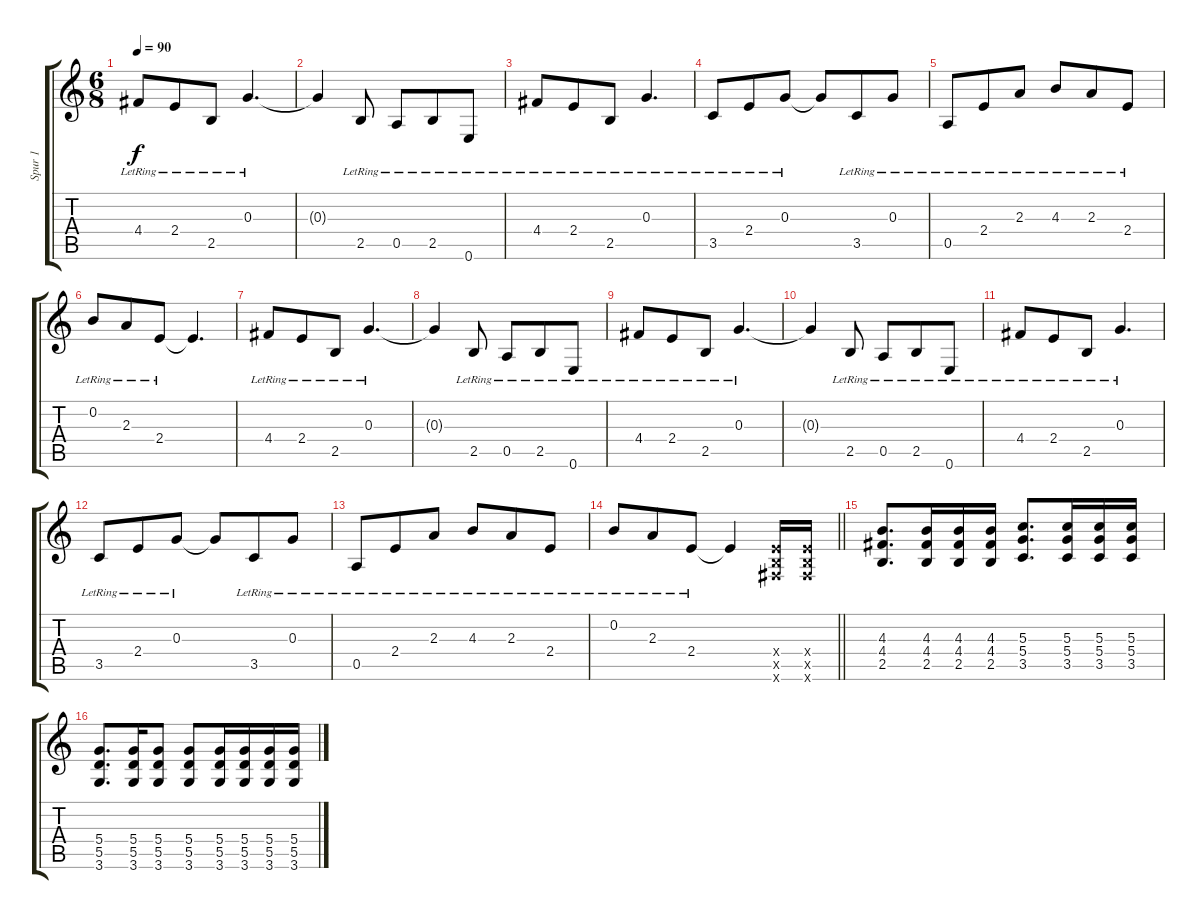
\track ("Spur 1" "Spur 1") {instrument electricguitarclean}
\staff {score tabs}
\tuning (E4 B3 G3 D3 A2 E2) {hide}
\ts (6 8)
\tempo 90
\clef g2
\ks c
4.4{lr}.8{dy f} 2.4{lr}.8 2.5{lr}.8 0.3{lr}.4{d} |
0.3{t}.4 2.5{lr}.8 0.5{lr}.8 2.5{lr}.8 0.6{lr}.8 |
4.4{lr}.8 2.4{lr}.8 2.5{lr}.8 0.3{lr}.4{d} |
3.5{lr}.8 2.4{lr}.8 0.3{lr}.8 0.3{t}.8 3.5{lr}.8 0.3{lr}.8 |
0.5{lr}.8 2.4{lr}.8 2.3{lr}.8 4.3{lr}.8 2.3{lr}.8 2.4{lr}.8 |
0.2{lr}.8 2.3{lr}.8 2.4{lr}.8 2.4{t}.4{d} |
4.4{lr}.8 2.4{lr}.8 2.5{lr}.8 0.3{lr}.4{d} |
0.3{t}.4 2.5{lr}.8 0.5{lr}.8 2.5{lr}.8 0.6{lr}.8 |
4.4{lr}.8 2.4{lr}.8 2.5{lr}.8 0.3{lr}.4{d} |
0.3{t}.4 2.5{lr}.8 0.5{lr}.8 2.5{lr}.8 0.6{lr}.8 |
4.4{lr}.8 2.4{lr}.8 2.5{lr}.8 0.3{lr}.4{d} |
3.5{lr}.8 2.4{lr}.8 0.3{lr}.8 0.3{t}.8 3.5{lr}.8 0.3{lr}.8 |
0.5{lr}.8 2.4{lr}.8 2.3{lr}.8 4.3{lr}.8 2.3{lr}.8 2.4{lr}.8 |
\barLineRight lightlight
0.2{lr}.8 2.3{lr}.8 2.4{lr}.8 2.4{t}.4 (2.4{x} 2.5{x} 2.6{x}).16{instrument distortionguitar} (2.4{x} 2.5{x} 2.6{x}).16 |
(4.3 4.4 2.5).8{d} (4.3 4.4 2.5).16 (4.3 4.4 2.5).16 (4.3 4.4 2.5).16 (5.3 5.4 3.5).8{d} (5.3 5.4 3.5).16 (5.3 5.4 3.5).16 (5.3 5.4 3.5).16 |
(5.4 5.5 3.6).8{d} (5.4 5.5 3.6).16 (5.4 5.5 3.6).8 (5.4 5.5 3.6).8 (5.4 5.5 3.6).16 (5.4 5.5 3.6).16 (5.4 5.5 3.6).16 (5.4 5.5 3.6).16
